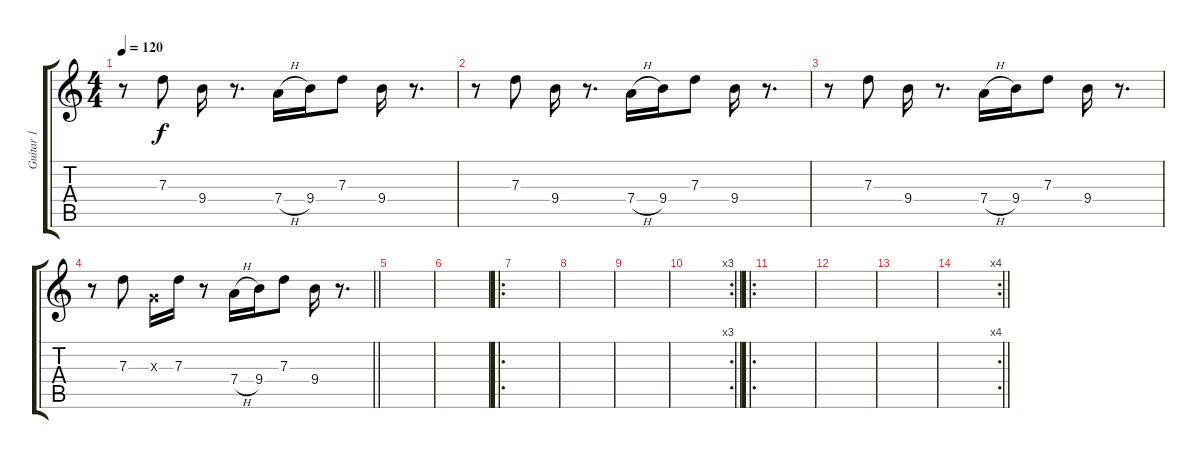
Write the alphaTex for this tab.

\track ("Guitar 1" "Guitar 1") {instrument overdrivenguitar}
\staff {score tabs}
\tuning (E4 B3 G3 D3 A2 E2) {hide}
\ts (4 4)
\tempo 120
\clef g2
\ks c
r.8{dy f} 7.3.8 9.4.16 r.8{d} 7.4{h}.16 9.4.16 7.3.8 9.4.16 r.8{d} |
r.8 7.3.8 9.4.16 r.8{d} 7.4{h}.16 9.4.16 7.3.8 9.4.16 r.8{d} |
r.8 7.3.8 9.4.16 r.8{d} 7.4{h}.16 9.4.16 7.3.8 9.4.16 r.8{d} |
\barLineRight lightlight
r.8 7.3.8 0.3{x}.16 7.3.16 r.8 7.4{h}.16 9.4.16 7.3.8 9.4.16 r.8{d} |
|
|
\ro
|
|
|
\rc 3
\barLineRight lightlight
|
\ro
|
|
|
\rc 4
\barLineRight lightlight
